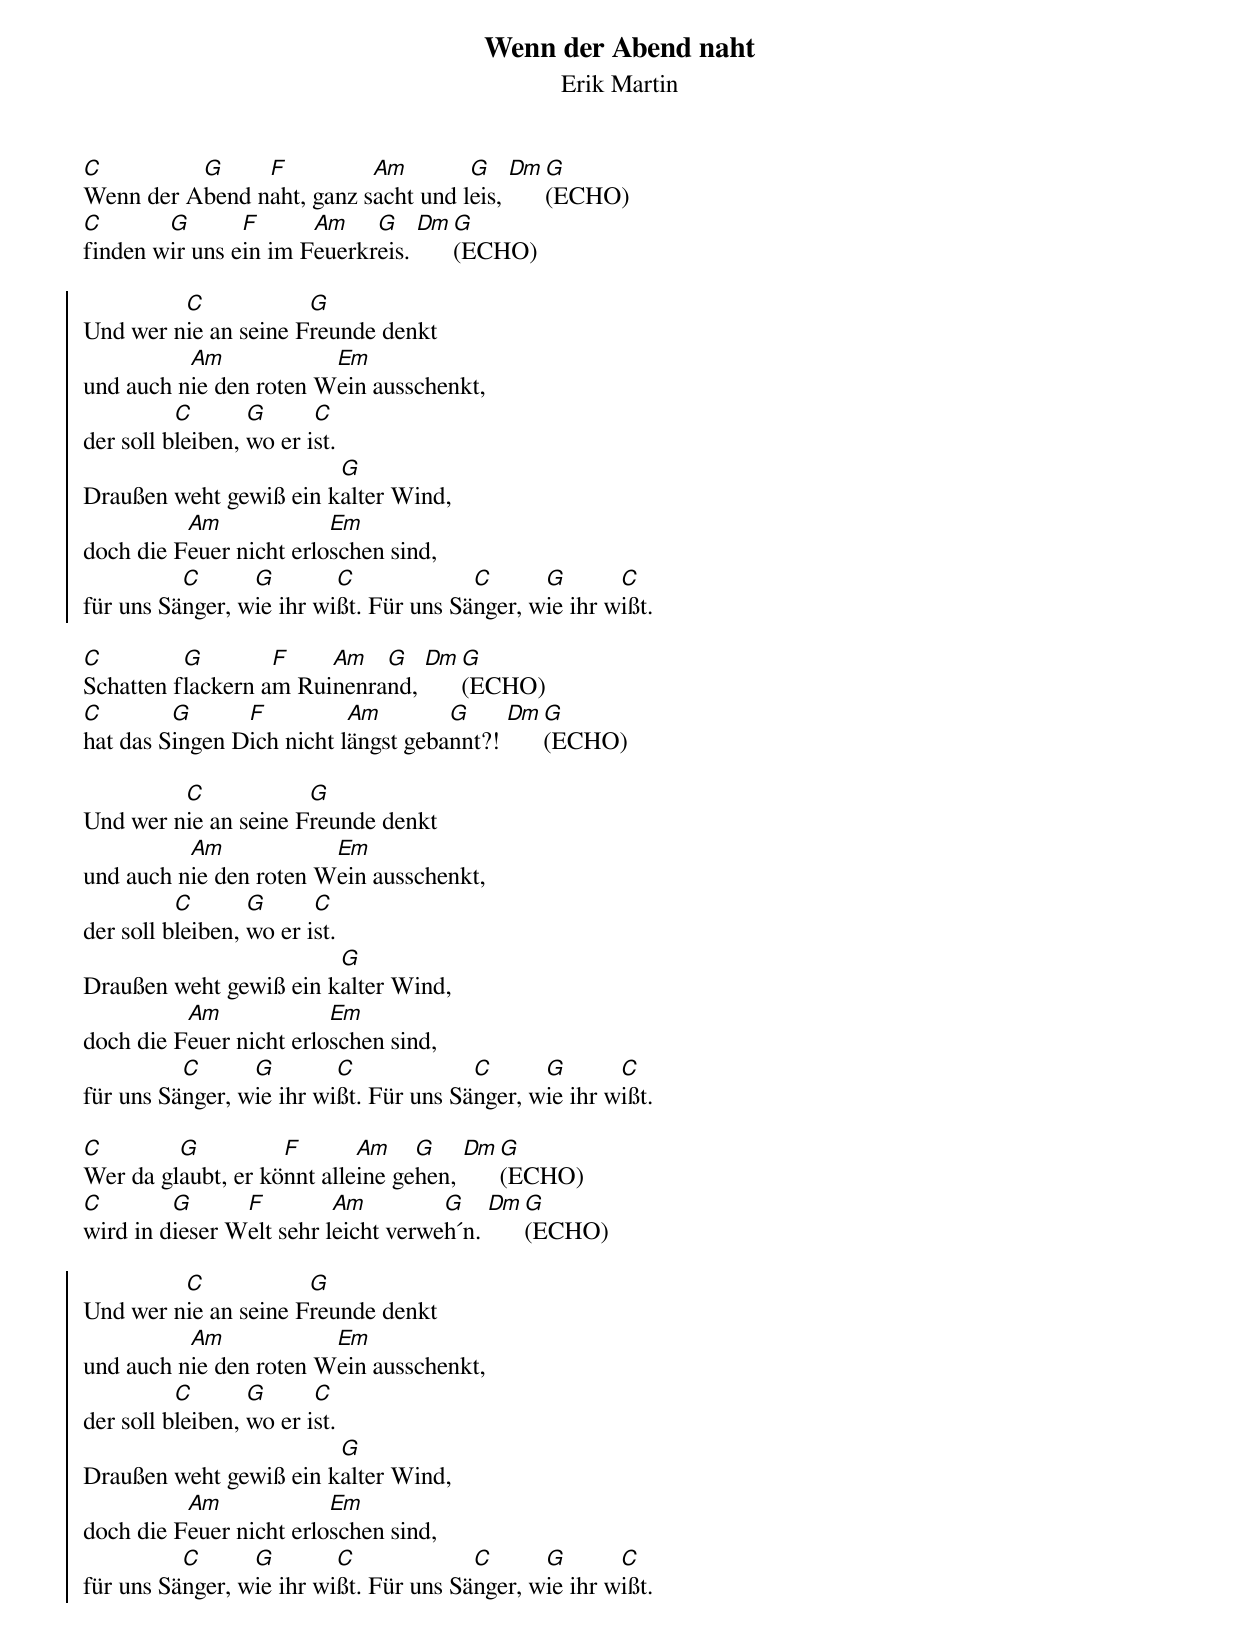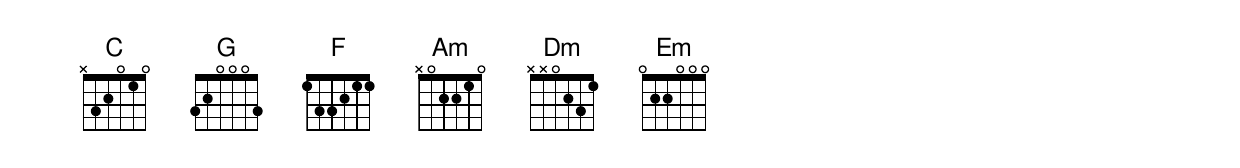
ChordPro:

{t:Wenn der Abend naht}
{st:Erik Martin}


[C]Wenn der A[G]bend n[F]aht, ganz s[Am]acht und l[G]eis, [Dm][G](ECHO)
[C]finden w[G]ir uns e[F]in im F[Am]euerkr[G]eis. [Dm][G](ECHO)

{start_of_chorus}
Und wer n[C]ie an seine F[G]reunde denkt
und auch n[Am]ie den roten W[Em]ein ausschenkt,
der soll b[C]leiben, [G]wo er i[C]st.
Draußen weht gewiß ein k[G]alter Wind,
doch die F[Am]euer nicht erlo[Em]schen sind,
für uns Sä[C]nger, w[G]ie ihr wi[C]ßt. Für uns Sä[C]nger, w[G]ie ihr w[C]ißt.
{end_of_chorus}

[C]Schatten f[G]lackern a[F]m Rui[Am]nenra[G]nd, [Dm][G](ECHO)
[C]hat das S[G]ingen D[F]ich nicht l[Am]ängst geba[G]nnt?! [Dm][G](ECHO)

Und wer n[C]ie an seine F[G]reunde denkt
und auch n[Am]ie den roten W[Em]ein ausschenkt,
der soll b[C]leiben, [G]wo er i[C]st.
Draußen weht gewiß ein k[G]alter Wind,
doch die F[Am]euer nicht erlo[Em]schen sind,
für uns Sä[C]nger, w[G]ie ihr wi[C]ßt. Für uns Sä[C]nger, w[G]ie ihr w[C]ißt.
{end_of_chorus}

[C]Wer da gl[G]aubt, er kö[F]nnt alle[Am]ine ge[G]hen, [Dm][G](ECHO)
[C]wird in d[G]ieser W[F]elt sehr l[Am]eicht verwe[G]h´n. [Dm][G](ECHO)

{start_of_chorus}
Und wer n[C]ie an seine F[G]reunde denkt
und auch n[Am]ie den roten W[Em]ein ausschenkt,
der soll b[C]leiben, [G]wo er i[C]st.
Draußen weht gewiß ein k[G]alter Wind,
doch die F[Am]euer nicht erlo[Em]schen sind,
für uns Sä[C]nger, w[G]ie ihr wi[C]ßt. Für uns Sä[C]nger, w[G]ie ihr w[C]ißt.
{end_of_chorus}
